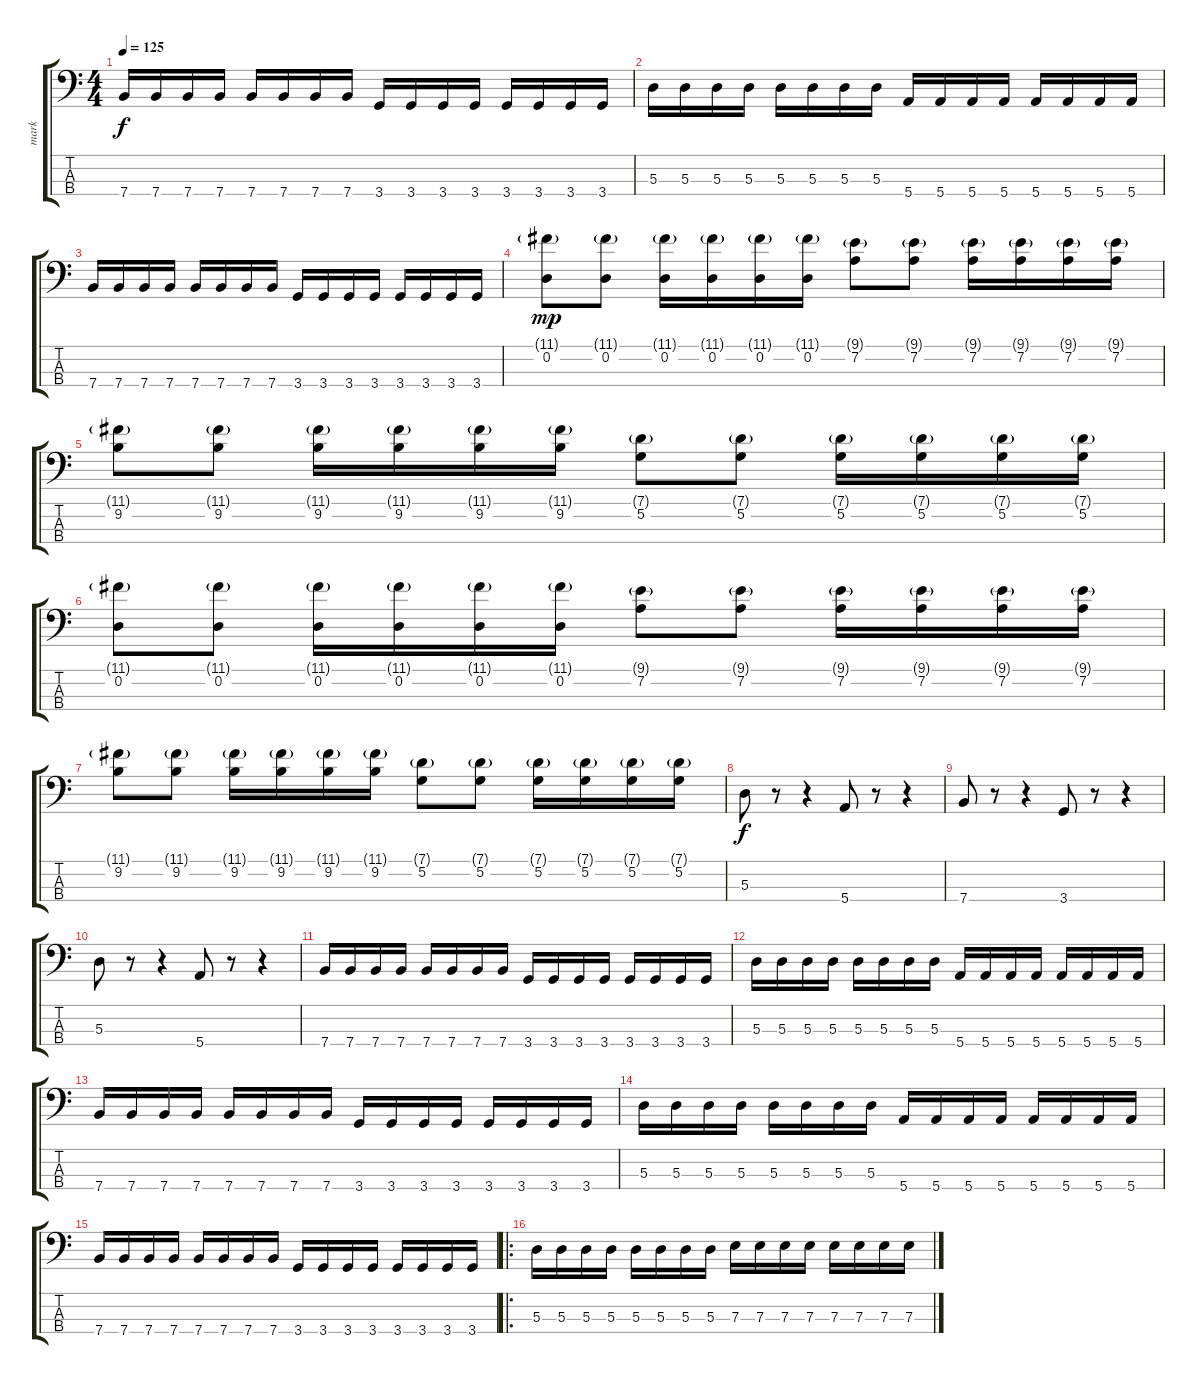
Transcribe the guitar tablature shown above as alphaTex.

\track ("mark" "mark") {instrument slapbass1}
\staff {score tabs}
\tuning (G2 D2 A1 E1) {hide}
\ts (4 4)
\tempo 125
\clef f4
\ks c
7.4.16{dy f} 7.4.16 7.4.16 7.4.16 7.4.16 7.4.16 7.4.16 7.4.16 3.4.16 3.4.16 3.4.16 3.4.16 3.4.16 3.4.16 3.4.16 3.4.16 |
5.3.16 5.3.16 5.3.16 5.3.16 5.3.16 5.3.16 5.3.16 5.3.16 5.4.16 5.4.16 5.4.16 5.4.16 5.4.16 5.4.16 5.4.16 5.4.16 |
7.4.16 7.4.16 7.4.16 7.4.16 7.4.16 7.4.16 7.4.16 7.4.16 3.4.16 3.4.16 3.4.16 3.4.16 3.4.16 3.4.16 3.4.16 3.4.16 |
(11.1{g} 0.2).8{dy mp} (11.1{g} 0.2).8 (11.1{g} 0.2).16 (11.1{g} 0.2).16 (11.1{g} 0.2).16 (11.1{g} 0.2).16 (9.1{g} 7.2).8 (9.1{g} 7.2).8 (9.1{g} 7.2).16 (9.1{g} 7.2).16 (9.1{g} 7.2).16 (9.1{g} 7.2).16 |
(11.1{g} 9.2).8 (11.1{g} 9.2).8 (11.1{g} 9.2).16 (11.1{g} 9.2).16 (11.1{g} 9.2).16 (11.1{g} 9.2).16 (7.1{g} 5.2).8 (7.1{g} 5.2).8 (7.1{g} 5.2).16 (7.1{g} 5.2).16 (7.1{g} 5.2).16 (7.1{g} 5.2).16 |
(11.1{g} 0.2).8 (11.1{g} 0.2).8 (11.1{g} 0.2).16 (11.1{g} 0.2).16 (11.1{g} 0.2).16 (11.1{g} 0.2).16 (9.1{g} 7.2).8 (9.1{g} 7.2).8 (9.1{g} 7.2).16 (9.1{g} 7.2).16 (9.1{g} 7.2).16 (9.1{g} 7.2).16 |
(11.1{g} 9.2).8 (11.1{g} 9.2).8 (11.1{g} 9.2).16 (11.1{g} 9.2).16 (11.1{g} 9.2).16 (11.1{g} 9.2).16 (7.1{g} 5.2).8 (7.1{g} 5.2).8 (7.1{g} 5.2).16 (7.1{g} 5.2).16 (7.1{g} 5.2).16 (7.1{g} 5.2).16 |
5.3.8{dy f} r.8 r.4 5.4.8 r.8 r.4 |
7.4.8 r.8 r.4 3.4.8 r.8 r.4 |
5.3.8 r.8 r.4 5.4.8 r.8 r.4 |
7.4.16 7.4.16 7.4.16 7.4.16 7.4.16 7.4.16 7.4.16 7.4.16 3.4.16 3.4.16 3.4.16 3.4.16 3.4.16 3.4.16 3.4.16 3.4.16 |
5.3.16 5.3.16 5.3.16 5.3.16 5.3.16 5.3.16 5.3.16 5.3.16 5.4.16 5.4.16 5.4.16 5.4.16 5.4.16 5.4.16 5.4.16 5.4.16 |
7.4.16 7.4.16 7.4.16 7.4.16 7.4.16 7.4.16 7.4.16 7.4.16 3.4.16 3.4.16 3.4.16 3.4.16 3.4.16 3.4.16 3.4.16 3.4.16 |
5.3.16 5.3.16 5.3.16 5.3.16 5.3.16 5.3.16 5.3.16 5.3.16 5.4.16 5.4.16 5.4.16 5.4.16 5.4.16 5.4.16 5.4.16 5.4.16 |
7.4.16 7.4.16 7.4.16 7.4.16 7.4.16 7.4.16 7.4.16 7.4.16 3.4.16 3.4.16 3.4.16 3.4.16 3.4.16 3.4.16 3.4.16 3.4.16 |
\ro
5.3.16 5.3.16 5.3.16 5.3.16 5.3.16 5.3.16 5.3.16 5.3.16 7.3.16 7.3.16 7.3.16 7.3.16 7.3.16 7.3.16 7.3.16 7.3.16
